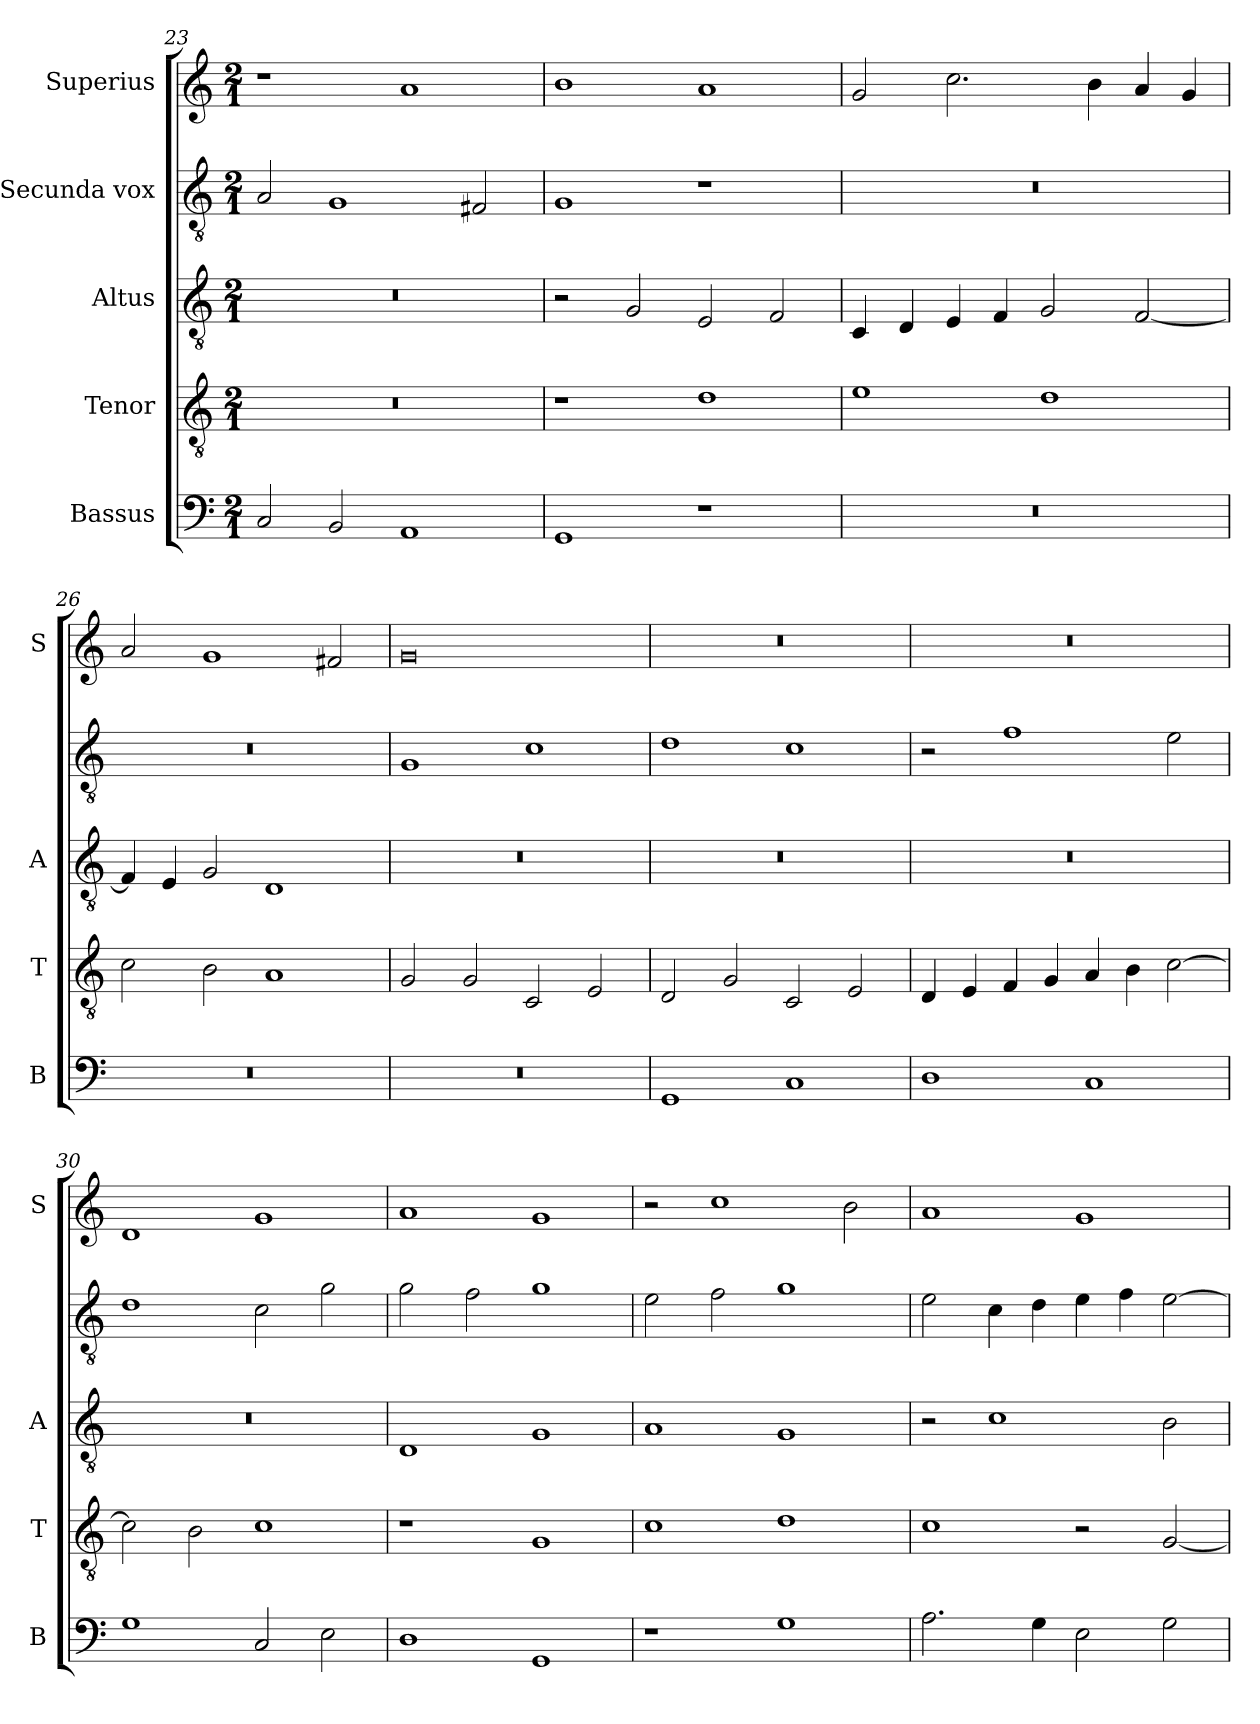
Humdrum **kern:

**kern	**kern	**kern	**kern	**kern
*part5	*part4	*part3	*part2	*part1
*staff5	*staff4	*staff3	*staff2	*staff1
*I"Bassus	*I"Tenor	*I"Altus	*I"Secunda vox	*I"Superius
*I'B	*I'T	*I'A	*	*I'S
*clefF4	*clefGv2	*clefGv2	*clefGv2	*clefG2
*k[]	*k[]	*k[]	*k[]	*k[]
*M2/1	*M2/1	*M2/1	*M2/1	*M2/1
=23	=23	=23	=23	=23
2C/	0r	0r	2A/	1r
2BB/	.	.	1G	.
1AA	.	.	.	1a
.	.	.	2F#X/	.
=24	=24	=24	=24	=24
1GG	1r	2r	1G	1b
.	.	2G/	.	.
1r	1d	2E/	1r	1a
.	.	2F/	.	.
=25	=25	=25	=25	=25
0r	1e	4C/	0r	2g/
.	.	4D/	.	.
.	.	4E/	.	2.cc\
.	.	4F/	.	.
.	1d	2G/	.	.
.	.	.	.	4b\
.	.	[2F/	.	4a/
.	.	.	.	4g/
=26	=26	=26	=26	=26
0r	2c\	4F/]	0r	2a/
.	.	4E/	.	.
.	2B\	2G/	.	1g
.	1A	1D	.	.
.	.	.	.	2f#X/
=27	=27	=27	=27	=27
0r	2G/	0r	1G	0g
.	2G/	.	.	.
.	2C/	.	1c	.
.	2E/	.	.	.
=28	=28	=28	=28	=28
1GG	2D/	0r	1d	0r
.	2G/	.	.	.
1C	2C/	.	1c	.
.	2E/	.	.	.
=29	=29	=29	=29	=29
1D	4D/	0r	2r	0r
.	4E/	.	.	.
.	4F/	.	1f	.
.	4G/	.	.	.
1C	4A/	.	.	.
.	4B\	.	.	.
.	[2c\	.	2e\	.
=30	=30	=30	=30	=30
1G	2c\]	0r	1d	1d
.	2B\	.	.	.
2C/	1c	.	2c\	1g
2E\	.	.	2g\	.
=31	=31	=31	=31	=31
1D	1r	1D	2g\	1a
.	.	.	2f\	.
1GG	1G	1G	1g	1g
=32	=32	=32	=32	=32
1r	1c	1A	2e\	2r
.	.	.	2f\	1cc
1G	1d	1G	1g	.
.	.	.	.	2b\
=33	=33	=33	=33	=33
2.A\	1c	2r	2e\	1a
.	.	1c	4c\	.
4G\	.	.	4d\	.
2E\	2r	.	4e\	1g
.	.	.	4f\	.
2G\	[2G/	2B\	[2e\	.
=	=	=	=	=
*-	*-	*-	*-	*-
